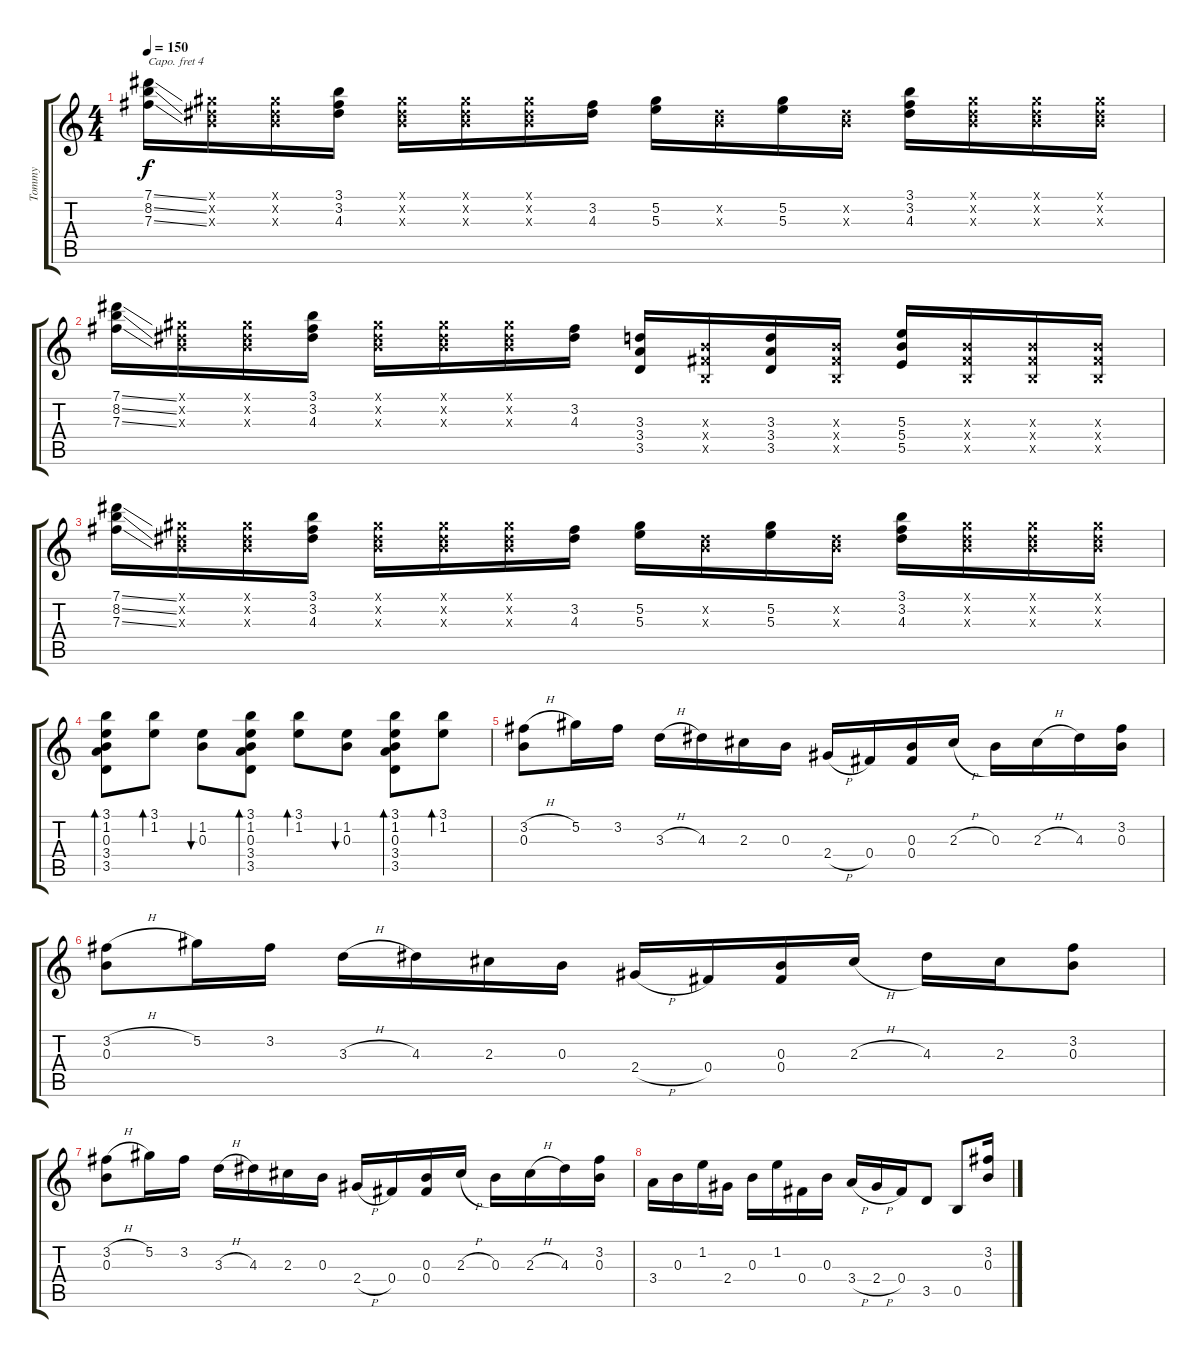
\track ("Tommy" "Tommy") {instrument acousticguitarsteel}
\staff {score tabs}
\capo 4
\tuning (E4 B3 G3 D3 G2 D2) {hide}
\ts (4 4)
\tempo 150
\clef g2
\ks c
(7.1{ss} 8.2{ss} 7.3{ss}).16{dy f} (0.1{x} 0.2{x} 0.3{x}).16 (0.1{x} 0.2{x} 0.3{x}).16 (3.1 3.2 4.3).16 (0.1{x} 0.2{x} 0.3{x}).16 (0.1{x} 0.2{x} 0.3{x}).16 (0.1{x} 0.2{x} 0.3{x}).16 (3.2 4.3).16 (5.2 5.3).16 (0.2{x} 0.3{x}).16 (5.2 5.3).16 (0.2{x} 0.3{x}).16 (3.1 3.2 4.3).16 (0.1{x} 0.2{x} 0.3{x}).16 (0.1{x} 0.2{x} 0.3{x}).16 (0.1{x} 0.2{x} 0.3{x}).16 |
(7.1{ss} 8.2{ss} 7.3{ss}).16 (0.1{x} 0.2{x} 0.3{x}).16 (0.1{x} 0.2{x} 0.3{x}).16 (3.1 3.2 4.3).16 (0.1{x} 0.2{x} 0.3{x}).16 (0.1{x} 0.2{x} 0.3{x}).16 (0.1{x} 0.2{x} 0.3{x}).16 (3.2 4.3).16 (3.3 3.4 3.5).16 (0.3{x} 0.4{x} 0.5{x}).16 (3.3 3.4 3.5).16 (0.3{x} 0.4{x} 0.5{x}).16 (5.3 5.4 5.5).16 (0.3{x} 0.4{x} 0.5{x}).16 (0.3{x} 0.4{x} 0.5{x}).16 (0.3{x} 0.4{x} 0.5{x}).16 |
(7.1{ss} 8.2{ss} 7.3{ss}).16 (0.1{x} 0.2{x} 0.3{x}).16 (0.1{x} 0.2{x} 0.3{x}).16 (3.1 3.2 4.3).16 (0.1{x} 0.2{x} 0.3{x}).16 (0.1{x} 0.2{x} 0.3{x}).16 (0.1{x} 0.2{x} 0.3{x}).16 (3.2 4.3).16 (5.2 5.3).16 (0.2{x} 0.3{x}).16 (5.2 5.3).16 (0.2{x} 0.3{x}).16 (3.1 3.2 4.3).16 (0.1{x} 0.2{x} 0.3{x}).16 (0.1{x} 0.2{x} 0.3{x}).16 (0.1{x} 0.2{x} 0.3{x}).16 |
(3.1 1.2 0.3 3.4 3.5).8{bd 60} (3.1 1.2).8{bd 60} (1.2 0.3).8{bu 60} (3.1 1.2 0.3 3.4 3.5).8{bd 60} (3.1 1.2).8{bd 60} (1.2 0.3).8{bu 60} (3.1 1.2 0.3 3.4 3.5).8{bd 60} (3.1 1.2).8{bd 60} |
(3.2{h} 0.3).8 5.2.16 3.2.16 3.3{h}.16 4.3.16 2.3.16 0.3.16 2.4{h}.16 0.4.16 (0.3 0.4).16 2.3{h}.16 0.3.16 2.3{h}.16 4.3.16 (3.2 0.3).16 |
(3.2{h} 0.3).8 5.2.16 3.2.16 3.3{h}.16 4.3.16 2.3.16 0.3.16 2.4{h}.16 0.4.16 (0.3 0.4).16 2.3{h}.16 4.3.16 2.3.16 (3.2 0.3).8 |
(3.2{h} 0.3).8 5.2.16 3.2.16 3.3{h}.16 4.3.16 2.3.16 0.3.16 2.4{h}.16 0.4.16 (0.3 0.4).16 2.3{h}.16 0.3.16 2.3{h}.16 4.3.16 (3.2 0.3).16 |
3.4.16 0.3.16 1.2.16 2.4.16 0.3.16 1.2.16 0.4.16 0.3.16 3.4{h}.16 2.4{h}.16 0.4.16 3.5.8 0.5.8 (3.2 0.3).16
